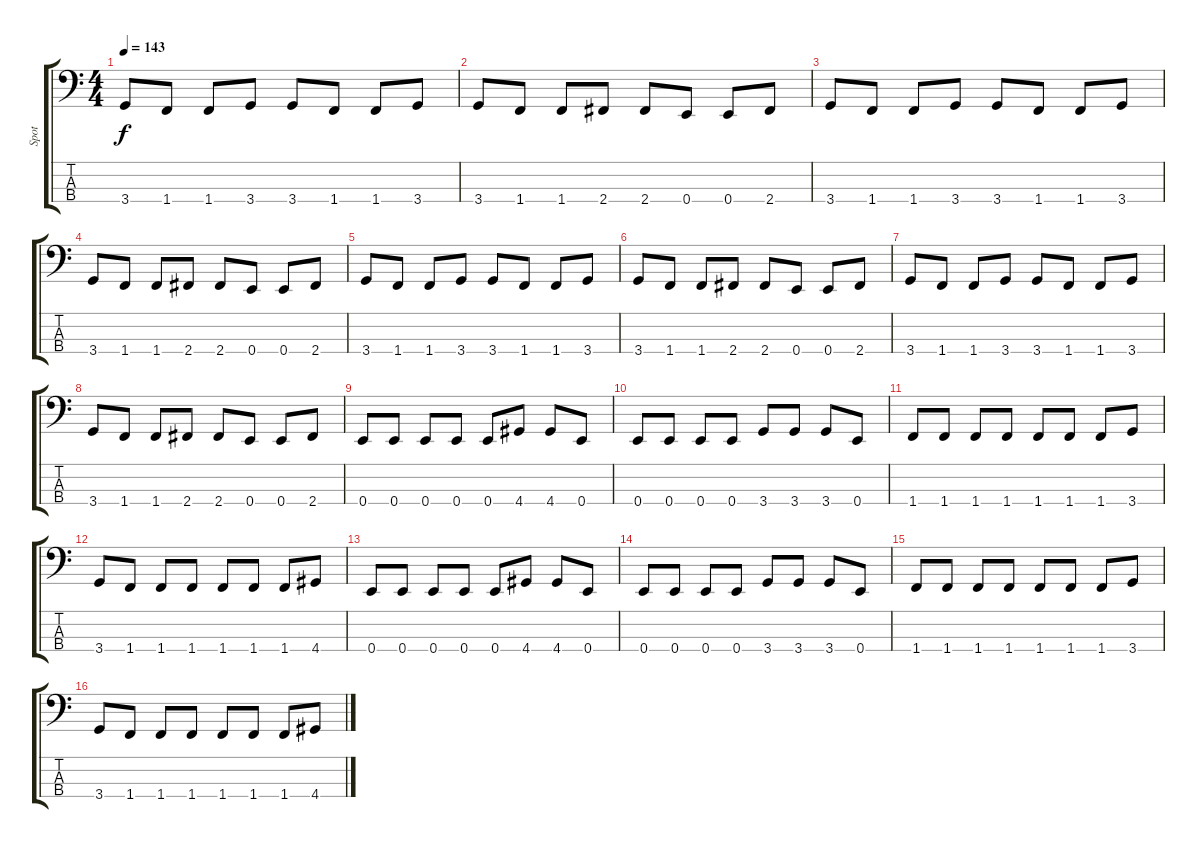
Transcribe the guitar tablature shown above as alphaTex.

\track ("Spot" "Spot") {instrument electricbasspick}
\staff {score tabs}
\tuning (G2 D2 A1 E1) {hide}
\ts (4 4)
\tempo 143
\clef f4
\ks c
3.4.8{dy f} 1.4.8 1.4.8 3.4.8 3.4.8 1.4.8 1.4.8 3.4.8 |
3.4.8 1.4.8 1.4.8 2.4.8 2.4.8 0.4.8 0.4.8 2.4.8 |
3.4.8 1.4.8 1.4.8 3.4.8 3.4.8 1.4.8 1.4.8 3.4.8 |
3.4.8 1.4.8 1.4.8 2.4.8 2.4.8 0.4.8 0.4.8 2.4.8 |
3.4.8 1.4.8 1.4.8 3.4.8 3.4.8 1.4.8 1.4.8 3.4.8 |
3.4.8 1.4.8 1.4.8 2.4.8 2.4.8 0.4.8 0.4.8 2.4.8 |
3.4.8 1.4.8 1.4.8 3.4.8 3.4.8 1.4.8 1.4.8 3.4.8 |
3.4.8 1.4.8 1.4.8 2.4.8 2.4.8 0.4.8 0.4.8 2.4.8 |
0.4.8 0.4.8 0.4.8 0.4.8 0.4.8 4.4.8 4.4.8 0.4.8 |
0.4.8 0.4.8 0.4.8 0.4.8 3.4.8 3.4.8 3.4.8 0.4.8 |
1.4.8 1.4.8 1.4.8 1.4.8 1.4.8 1.4.8 1.4.8 3.4.8 |
3.4.8 1.4.8 1.4.8 1.4.8 1.4.8 1.4.8 1.4.8 4.4.8 |
0.4.8 0.4.8 0.4.8 0.4.8 0.4.8 4.4.8 4.4.8 0.4.8 |
0.4.8 0.4.8 0.4.8 0.4.8 3.4.8 3.4.8 3.4.8 0.4.8 |
1.4.8 1.4.8 1.4.8 1.4.8 1.4.8 1.4.8 1.4.8 3.4.8 |
3.4.8 1.4.8 1.4.8 1.4.8 1.4.8 1.4.8 1.4.8 4.4.8
